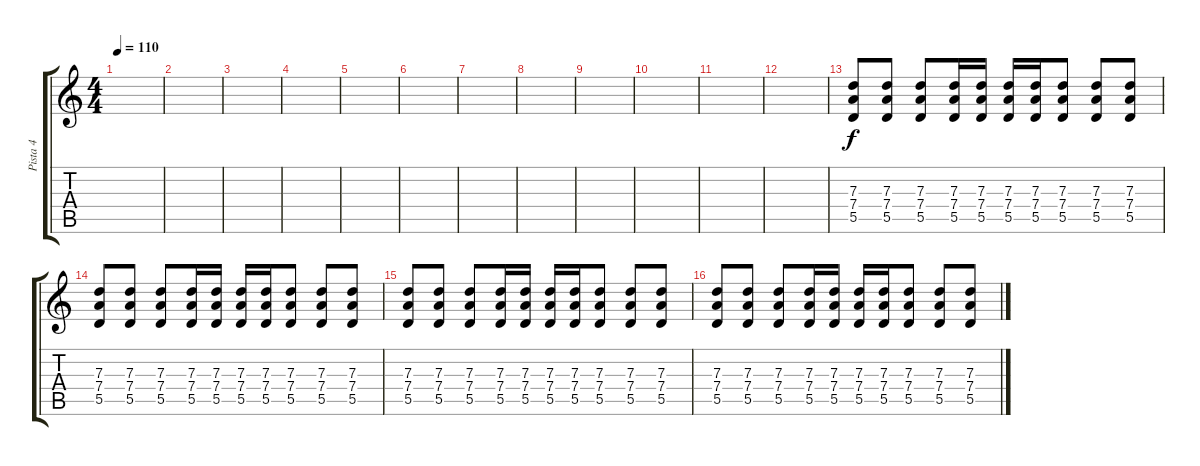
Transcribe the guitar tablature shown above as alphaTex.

\track ("Pista 4" "Pista 4") {instrument electricguitarmuted}
\staff {score tabs}
\tuning (E4 B3 G3 D3 A2 E2) {hide}
\ts (4 4)
\tempo 110
\clef g2
\ks c
|
|
|
|
|
|
|
|
|
|
|
|
(7.3 7.4 5.5).8 (7.3 7.4 5.5).8 (7.3 7.4 5.5).8 (7.3 7.4 5.5).16 (7.3 7.4 5.5).16 (7.3 7.4 5.5).16 (7.3 7.4 5.5).16 (7.3 7.4 5.5).8 (7.3 7.4 5.5).8 (7.3 7.4 5.5).8 |
(7.3 7.4 5.5).8 (7.3 7.4 5.5).8 (7.3 7.4 5.5).8 (7.3 7.4 5.5).16 (7.3 7.4 5.5).16 (7.3 7.4 5.5).16 (7.3 7.4 5.5).16 (7.3 7.4 5.5).8 (7.3 7.4 5.5).8 (7.3 7.4 5.5).8 |
(7.3 7.4 5.5).8 (7.3 7.4 5.5).8 (7.3 7.4 5.5).8 (7.3 7.4 5.5).16 (7.3 7.4 5.5).16 (7.3 7.4 5.5).16 (7.3 7.4 5.5).16 (7.3 7.4 5.5).8 (7.3 7.4 5.5).8 (7.3 7.4 5.5).8 |
(7.3 7.4 5.5).8 (7.3 7.4 5.5).8 (7.3 7.4 5.5).8 (7.3 7.4 5.5).16 (7.3 7.4 5.5).16 (7.3 7.4 5.5).16 (7.3 7.4 5.5).16 (7.3 7.4 5.5).8 (7.3 7.4 5.5).8 (7.3 7.4 5.5).8
